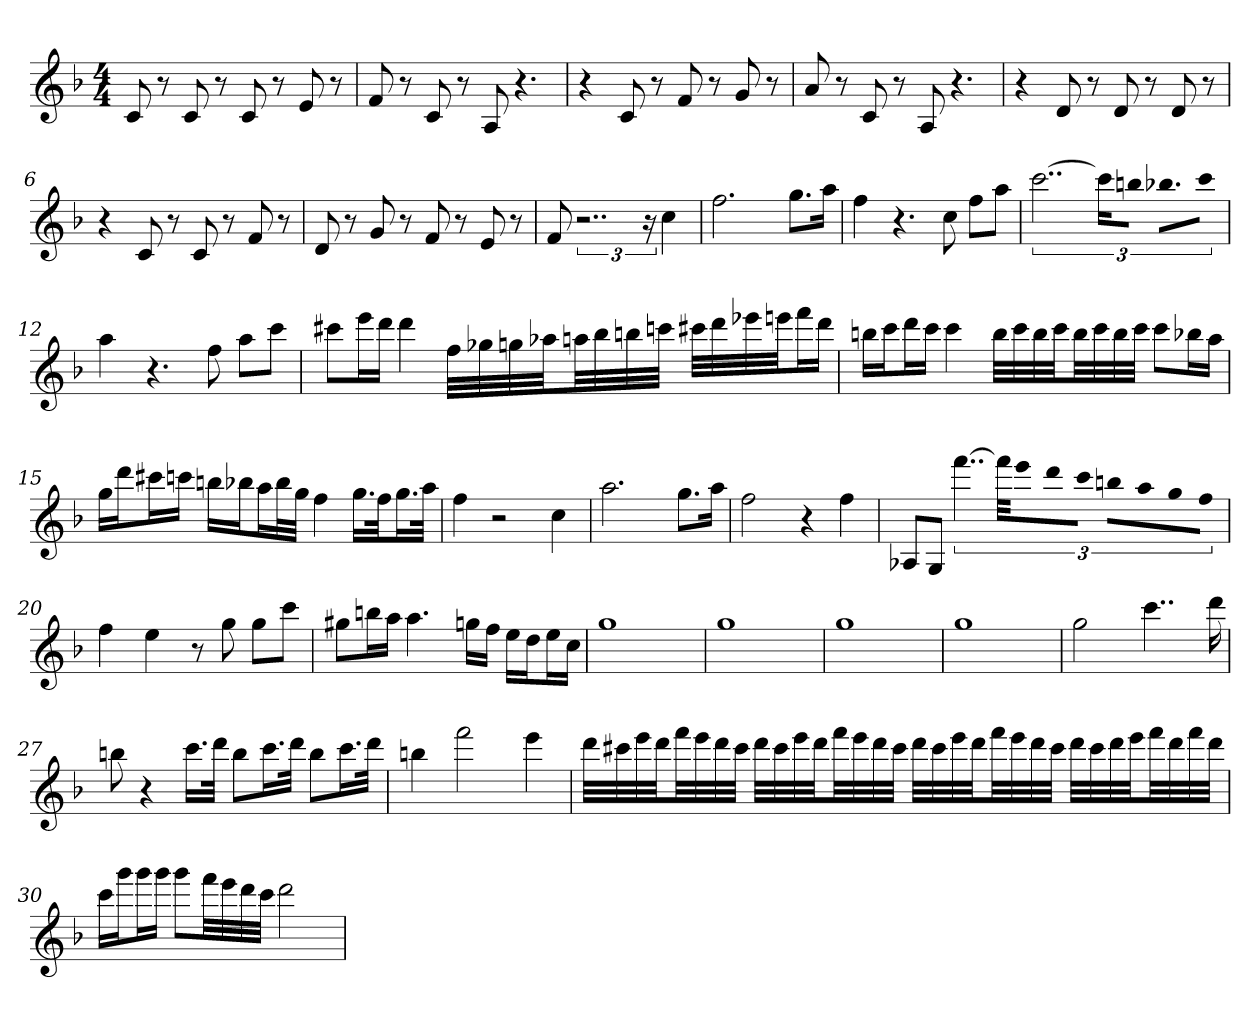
**kern
*part1
*staff1
*k[b-]
*F:
*M4/4
=1
8c
8r
8c
8r
8c
8r
8e
8r
=2
8f
8r
8c
8r
8A
4.r
=3
4r
8c
8r
8f
8r
8g
8r
=4
8a
8r
8c
8r
8A
4.r
=5
4r
8d
8r
8d
8r
8d
8r
=6
4r
8c
8r
8c
8r
8f
8r
=7
8d
8r
8g
8r
8f
8r
8e
8r
=8
8f
3..r
24r
4cc
=9
2.ff
8.ggL
16aaJk
=10
4ff
4.r
8cc
8ffL
8aaJ
=11
[3..ccc
24cccKL]
8bbnJ
8.bb-XL
16cccJk
=12
4aa
4.r
8ff
8aaL
8cccJ
=13
8ccc#XL
16eeeL
16dddJJ
4ddd
32ffLLL
32gg-X
32ggn
32aa-XJJ
32aanLL
32bb-
32bbn
32cccnJJJ
32ccc#XLLL
32ddd
32eee-X
32eeenJJ
16fffL
16dddJJ
=14
16bbnLL
16cccJ
16dddL
16cccJJ
4ccc
32bbLLL
32ccc
32bb
32cccJJ
32bbLL
32ccc
32bb
32cccJJJ
8cccL
16bb-XL
16aaJJ
=15
16ggLL
16dddJ
16ccc#XL
16cccnJJ
16bbnLL
16bb-XJ
16aaL
32bb-L
32ggJJJ
4ff
16.ggLL
32ffJk
16.ggL
32aaJJk
=16
4ff
2r
4cc
=17
2.aa
8.ggL
16aaJk
=18
2ff
4r
4ff
=19
8A-XL
8GJ
[6..fff
48fffKLL]
16eeeJ
16dddL
16cccJJ
16bbnLL
16aaJ
16ggL
16ffJJ
=20
4ff
4ee
8r
8gg
8ggL
8cccJ
=21
8gg#XL
16bbnL
16aaJJ
4.aa
16ggnLL
16ffJJ
16eeLL
16ddJ
16eeL
16ccJJ
=22
1gg
=23
1gg
=24
1gg
=25
1gg
=26
2gg
4..ccc
16ddd
=27
8bbn
4r
16.cccLL
32dddJJk
8bbL
16.cccL
32dddJJk
8bbL
16.cccL
32dddJJk
=28
4bbn
2fff
4eee
=29
32dddLLL
32ccc#X
32eee
32dddJJ
32fffLL
32eee
32ddd
32ccc#JJJ
32dddLLL
32ccc#
32eee
32dddJJ
32fffLL
32eee
32ddd
32ccc#JJJ
32dddLLL
32ccc#
32eee
32dddJJ
32fffLL
32eee
32ddd
32ccc#JJJ
32dddLLL
32ccc#
32ddd
32eeeJJ
32fffLL
32ddd
32fff
32dddJJJ
=30
16cccLL
16gggJ
16gggL
16gggJJ
8gggL
32fffLL
32eee
32ddd
32cccJJJ
2ddd
=
*-
